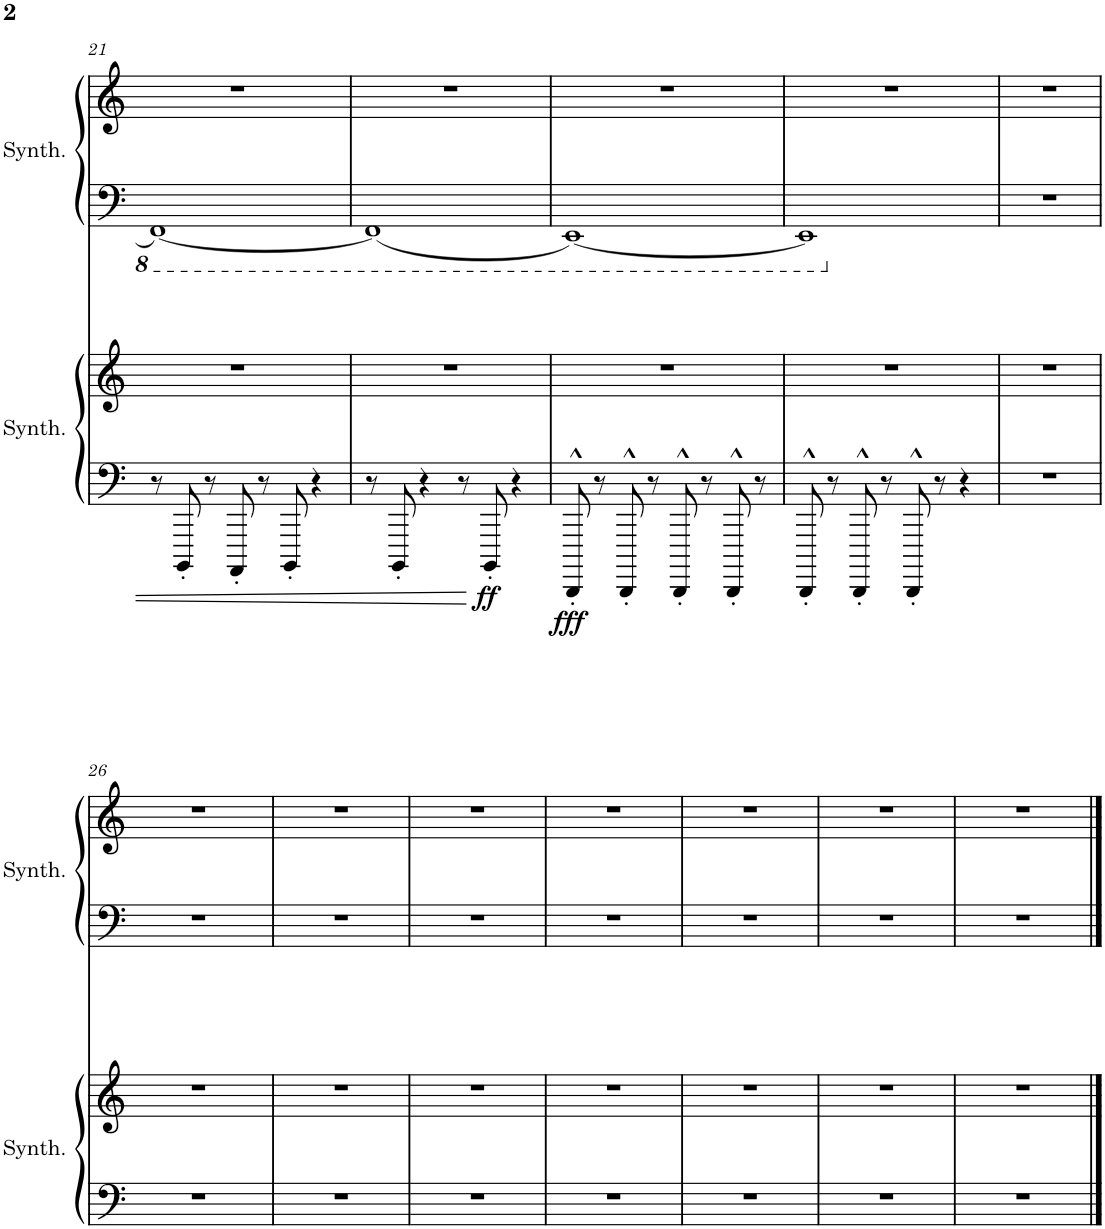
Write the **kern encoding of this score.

**kern	**kern	**dynam	**kern	**kern
*part2	*part2	*part2	*part1	*part1
*staff4	*staff3	*staff3/4	*staff2	*staff1
*I"Sci-fi Synthesizer	*	*	*I"Saw Synthesizer	*
*I'Synth.	*	*	*I'Synth.	*
!!LO:PB:g=z
*clefF4	*clefG2	*	*clefF4	*clefG2
*k[]	*k[]	*	*k[]	*k[]
*M4/4	*M4/4	*	*M4/4	*M4/4
=21	=21	=21	=21	=21
8r	1r	.	[1FFF	1r
8BBBB'/	.	.	.	.
8r	.	.	.	.
8AAAA'/	.	.	.	.
8r	.	.	.	.
8BBBB'/	.	.	.	.
4r	.	.	.	.
=22	=22	=22	=22	=22
8r	1r	.	1FFF]	1r
8BBBB'/	.	.	.	.
4r	.	.	.	.
8r	.	.	.	.
!	!	!LO:DY:b=2	!	!
8BBBB'/	.	ff	.	.
4r	.	.	.	.
=23	=23	=23	=23	=23
!	!	!LO:DY:b=2	!	!
8DDDD'^^/	1r	fff	[1EEE	1r
8r	.	.	.	.
8DDDD'^^/	.	.	.	.
8r	.	.	.	.
8DDDD'^^/	.	.	.	.
8r	.	.	.	.
8DDDD'^^/	.	.	.	.
8r	.	.	.	.
=24	=24	=24	=24	=24
8DDDD'^^/	1r	.	1EEE]	1r
8r	.	.	.	.
8DDDD'^^/	.	.	.	.
8r	.	.	.	.
8DDDD'^^/	.	.	.	.
8r	.	.	.	.
4r	.	.	.	.
=25	=25	=25	=25	=25
1r	1r	.	1r	1r
!!LO:LB:g=z
=26	=26	=26	=26	=26
1r	1r	.	1r	1r
=27	=27	=27	=27	=27
1r	1r	.	1r	1r
=28	=28	=28	=28	=28
1r	1r	.	1r	1r
=29	=29	=29	=29	=29
1r	1r	.	1r	1r
=30	=30	=30	=30	=30
1r	1r	.	1r	1r
=31	=31	=31	=31	=31
1r	1r	.	1r	1r
=32	=32	=32	=32	=32
1r	1r	.	1r	1r
==	==	==	==	==
*-	*-	*-	*-	*-
